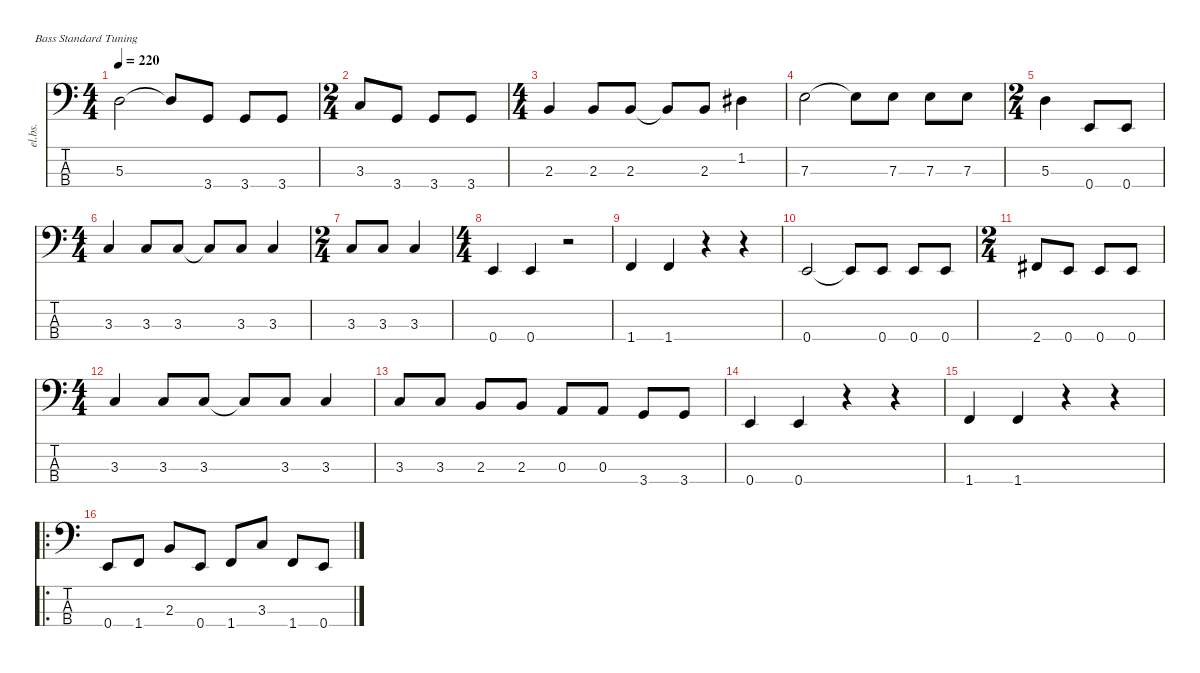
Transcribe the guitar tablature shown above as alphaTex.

\defaultSystemsLayout 4
\hideDynamics
\bracketExtendMode nobrackets
\track ("Burton" "el.bs.") {instrument electricbassfinger}
\staff {score tabs}
\tuning (G2 D2 A1 E1)
\ts (4 4)
\tempo 220
\clef f4
\ks c
5.3.2{dy f} 5.3{t}.8 3.4.8 3.4.8 3.4.8 |
\ts (2 4)
3.3.8 3.4.8 3.4.8 3.4.8 |
\ts (4 4)
2.3.4 2.3.8 2.3.8 2.3{t}.8 2.3.8 1.2{acc #}.4 |
7.3.2 7.3{t}.8 7.3.8 7.3.8 7.3.8 |
\ts (2 4)
5.3.4 0.4.8 0.4.8 |
\ts (4 4)
3.3.4 3.3.8 3.3.8 3.3{t}.8 3.3.8 3.3.4 |
\ts (2 4)
3.3.8 3.3.8 3.3.4 |
\ts (4 4)
0.4.4 0.4.4 r.2 |
1.4.4 1.4.4 r.4 r.4 |
0.4.2 0.4{t}.8 0.4.8 0.4.8 0.4.8 |
\ts (2 4)
2.4{acc #}.8 0.4.8 0.4.8 0.4.8 |
\ts (4 4)
3.3.4 3.3.8 3.3.8 3.3{t}.8 3.3.8 3.3.4 |
3.3.8 3.3.8 2.3.8 2.3.8 0.3.8 0.3.8 3.4.8 3.4.8 |
0.4.4 0.4.4 r.4 r.4 |
1.4.4 1.4.4 r.4 r.4 |
\ro
0.4.8 1.4.8 2.3.8 0.4.8 1.4.8 3.3.8 1.4.8 0.4.8
